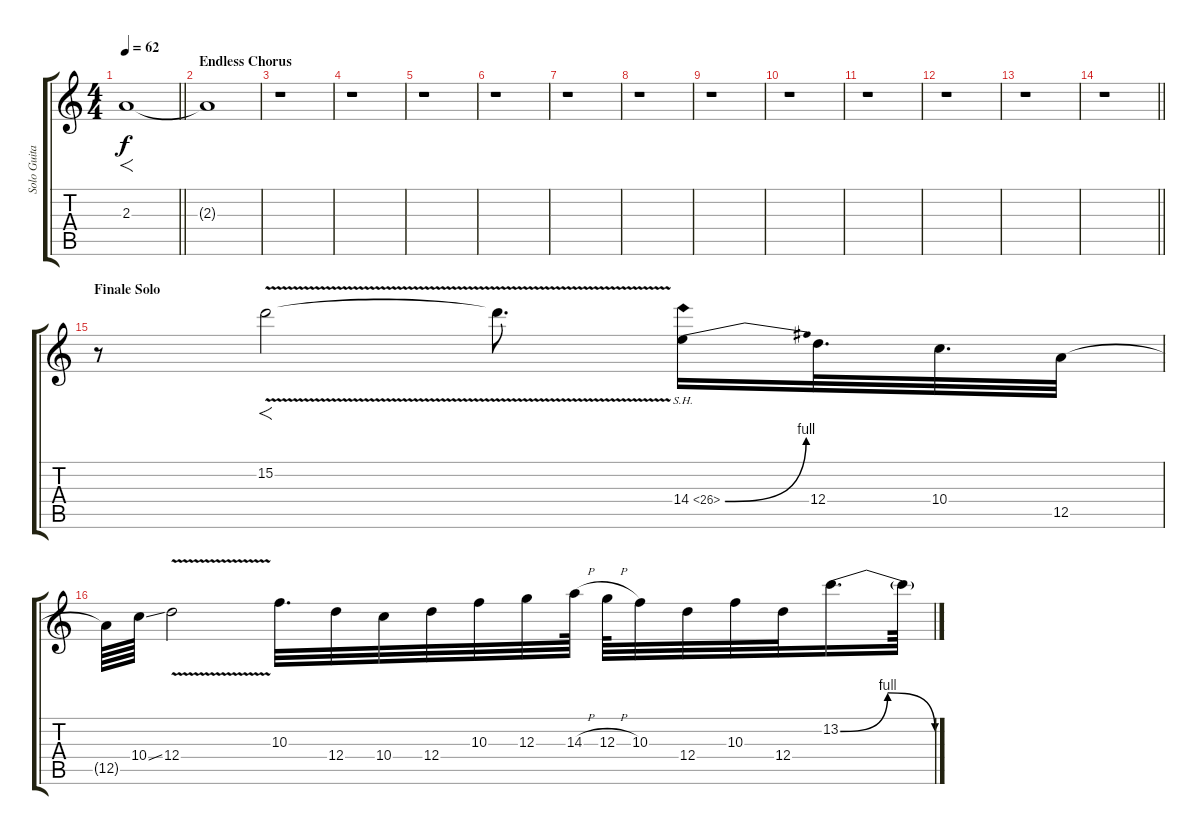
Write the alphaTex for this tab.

\track ("Solo Guitar" "Solo Guita") {instrument distortionguitar}
\staff {score tabs}
\tuning (E4 B3 G3 D3 A2 E2) {hide}
\ts (4 4)
\tempo 62
\clef g2
\barLineRight lightlight
\ks c
2.3.1{f dy f instrument guitarharmonics} |
\section ("" "Endless Chorus")
2.3{t}.1 |
r.1 |
r.1 |
r.1 |
r.1 |
r.1 |
r.1 |
r.1 |
r.1 |
r.1 |
r.1 |
r.1 |
\barLineRight lightlight
r.1 |
\section ("" "Finale Solo")
r.8{instrument distortionguitar} 15.2{v}.2{f} 15.2{t}.8{d} 14.4{be (bend 0 0 60 4) sh 12}.16 12.4.32{d} 10.4.32{d} 12.5.32 |
12.5{t}.64 10.4{ss}.64 12.4{v}.2 10.3.32{d} 12.4.32 10.4.32 12.4.32 10.3.32 12.3.32 14.3{h}.64 12.3{h}.64 10.3.32 12.4.32 10.3.32 12.4.32 13.2{be (bendrelease 0 0 15 4 45 4 60 0)}.16{d} 13.2{t}.64
